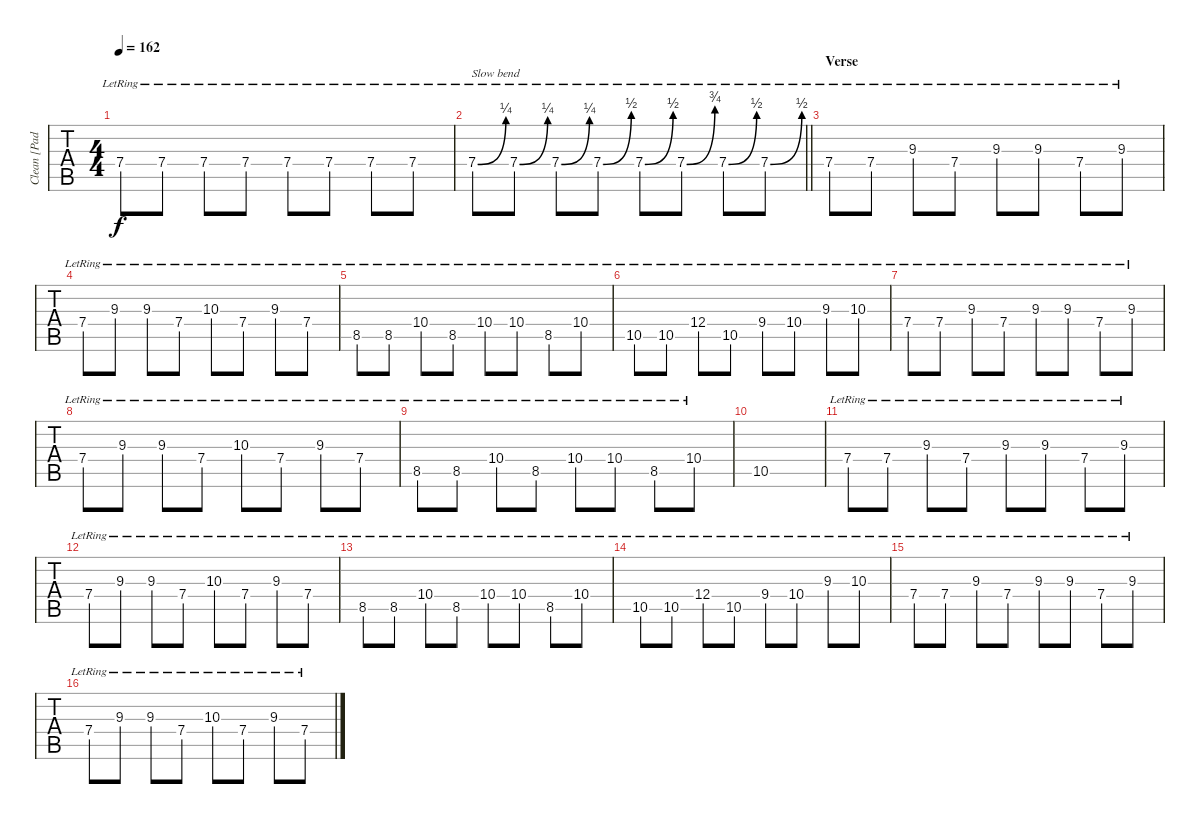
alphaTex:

\track ("Clean [Padge]" "Clean [Pad") {instrument electricguitarclean}
\staff {tabs}
\tuning (D4 A3 F3 C3 G2 C2) {hide}
\ts (4 4)
\tempo 162
\clef g2
\ks c
7.4{lr}.8{dy f} 7.4{lr}.8 7.4{lr}.8 7.4{lr}.8 7.4{lr}.8 7.4{lr}.8 7.4{lr}.8 7.4{lr}.8 |
\barLineRight lightlight
7.4{be (bend 0 0 60 1) lr}.8{txt "Slow bend"} 7.4{be (bend 0 0 60 1) lr}.8 7.4{be (bend 0 0 60 1) lr}.8 7.4{be (bend 0 0 60 2) lr}.8 7.4{be (bend 0 0 60 2) lr}.8 7.4{be (bend 0 0 60 3) lr}.8 7.4{be (bend 0 0 60 2) lr}.8 7.4{be (bend 0 0 60 2) lr}.8 |
\section ("" "Verse")
7.4{lr}.8 7.4{lr}.8 9.3{lr}.8 7.4{lr}.8 9.3{lr}.8 9.3{lr}.8 7.4{lr}.8 9.3{lr}.8 |
7.4{lr}.8 9.3{lr}.8 9.3{lr}.8 7.4{lr}.8 10.3{lr}.8 7.4{lr}.8 9.3{lr}.8 7.4{lr}.8 |
8.5{lr}.8 8.5{lr}.8 10.4{lr}.8 8.5{lr}.8 10.4{lr}.8 10.4{lr}.8 8.5{lr}.8 10.4{lr}.8 |
10.5{lr}.8 10.5{lr}.8 12.4{lr}.8 10.5{lr}.8 9.4{lr}.8 10.4{lr}.8 9.3{lr}.8 10.3{lr}.8 |
7.4{lr}.8 7.4{lr}.8 9.3{lr}.8 7.4{lr}.8 9.3{lr}.8 9.3{lr}.8 7.4{lr}.8 9.3{lr}.8 |
7.4{lr}.8 9.3{lr}.8 9.3{lr}.8 7.4{lr}.8 10.3{lr}.8 7.4{lr}.8 9.3{lr}.8 7.4{lr}.8 |
8.5{lr}.8 8.5{lr}.8 10.4{lr}.8 8.5{lr}.8 10.4{lr}.8 10.4{lr}.8 8.5{lr}.8 10.4{lr}.8 |
10.5.1 |
7.4{lr}.8 7.4{lr}.8 9.3{lr}.8 7.4{lr}.8 9.3{lr}.8 9.3{lr}.8 7.4{lr}.8 9.3{lr}.8 |
7.4{lr}.8 9.3{lr}.8 9.3{lr}.8 7.4{lr}.8 10.3{lr}.8 7.4{lr}.8 9.3{lr}.8 7.4{lr}.8 |
8.5{lr}.8 8.5{lr}.8 10.4{lr}.8 8.5{lr}.8 10.4{lr}.8 10.4{lr}.8 8.5{lr}.8 10.4{lr}.8 |
10.5{lr}.8 10.5{lr}.8 12.4{lr}.8 10.5{lr}.8 9.4{lr}.8 10.4{lr}.8 9.3{lr}.8 10.3{lr}.8 |
7.4{lr}.8 7.4{lr}.8 9.3{lr}.8 7.4{lr}.8 9.3{lr}.8 9.3{lr}.8 7.4{lr}.8 9.3{lr}.8 |
7.4{lr}.8 9.3{lr}.8 9.3{lr}.8 7.4{lr}.8 10.3{lr}.8 7.4{lr}.8 9.3{lr}.8 7.4{lr}.8
